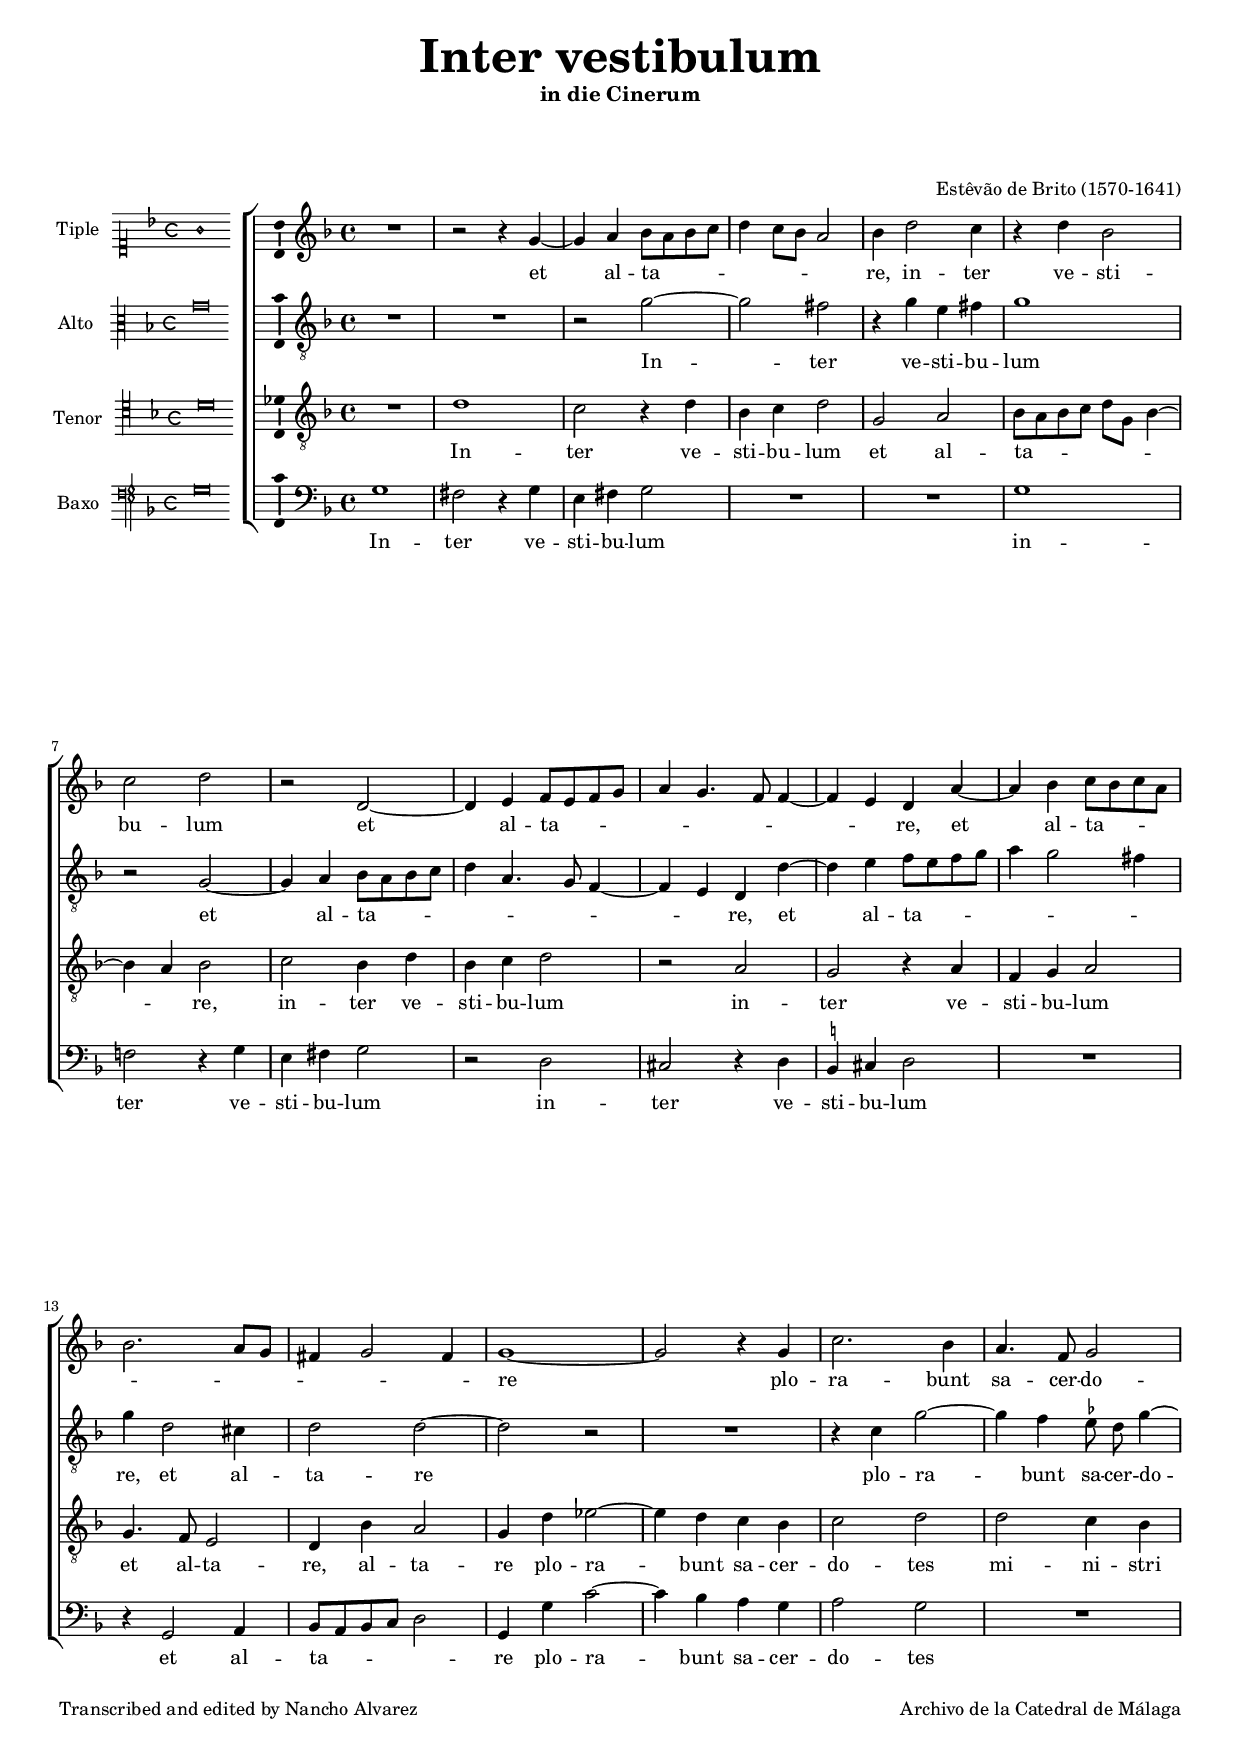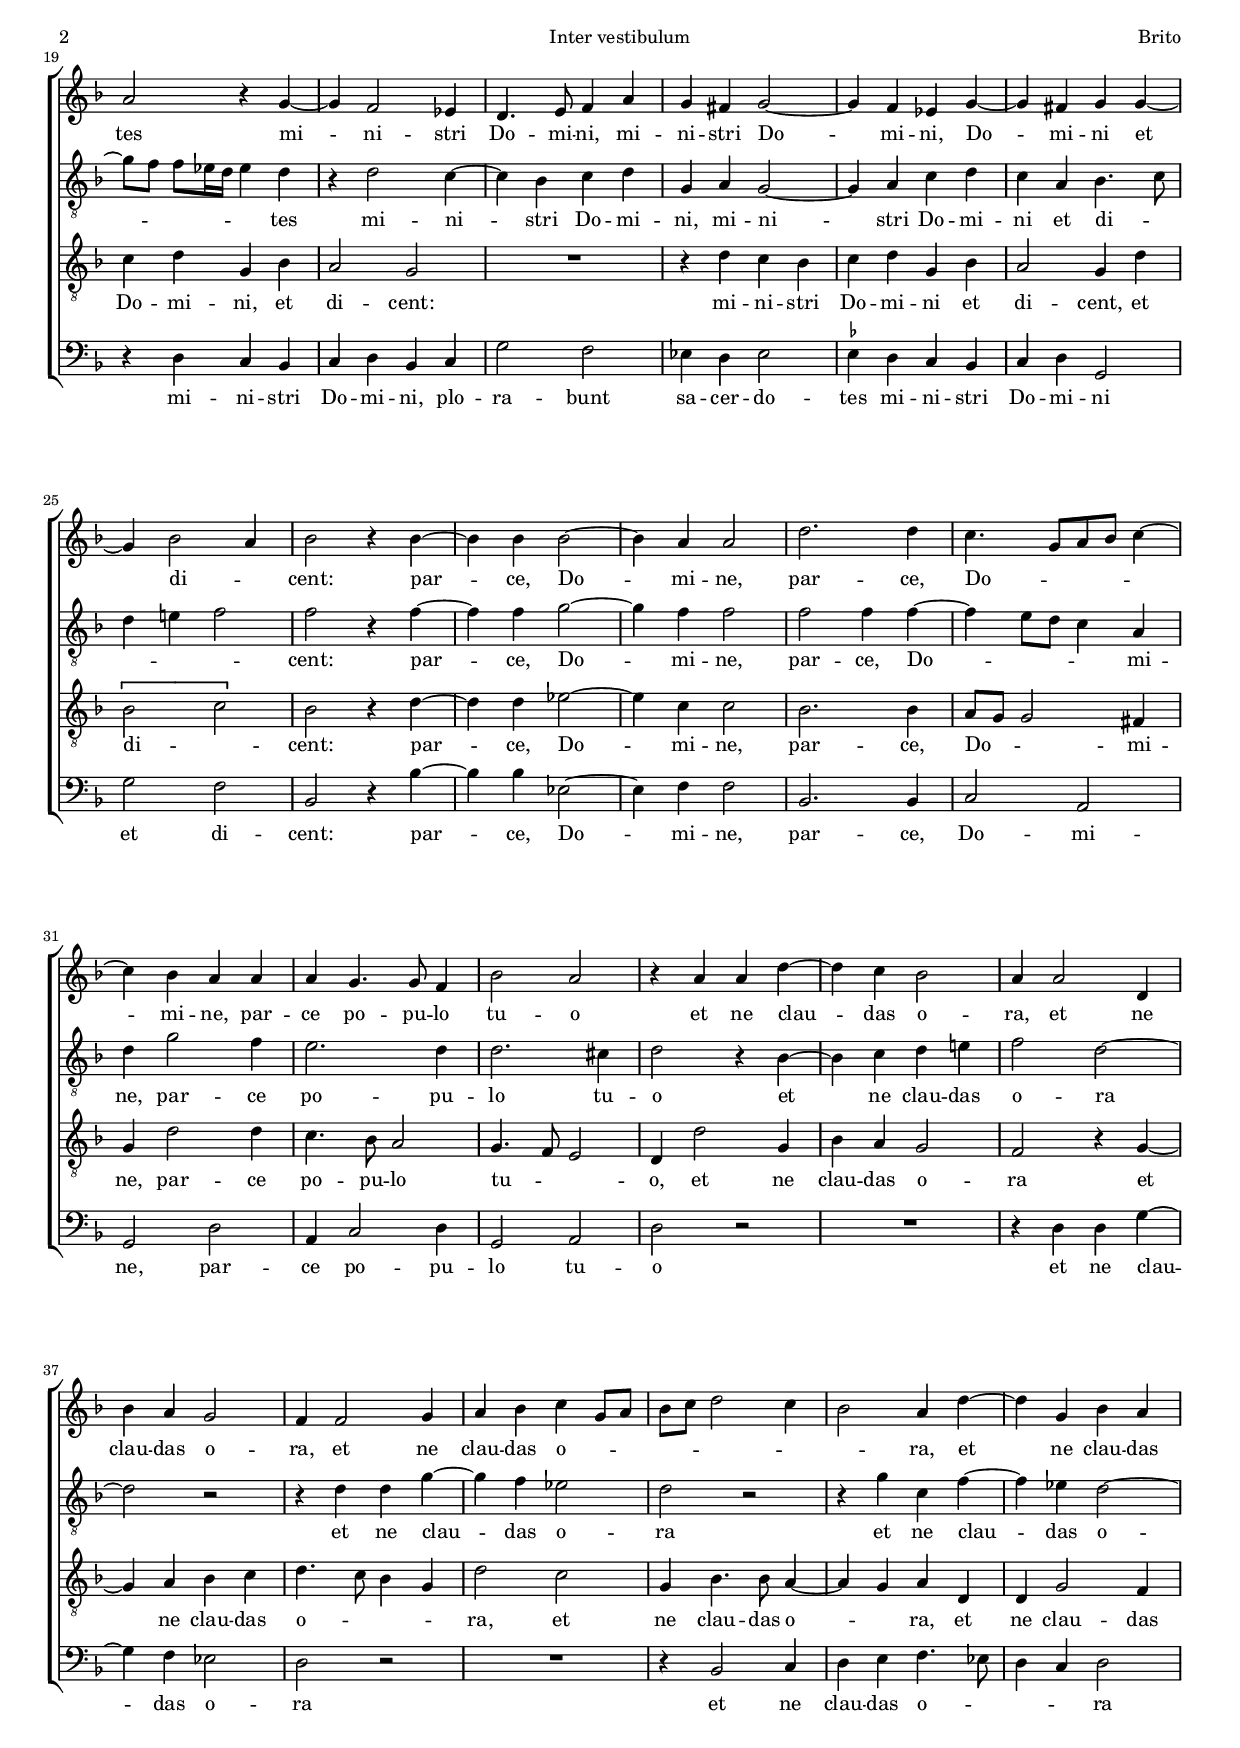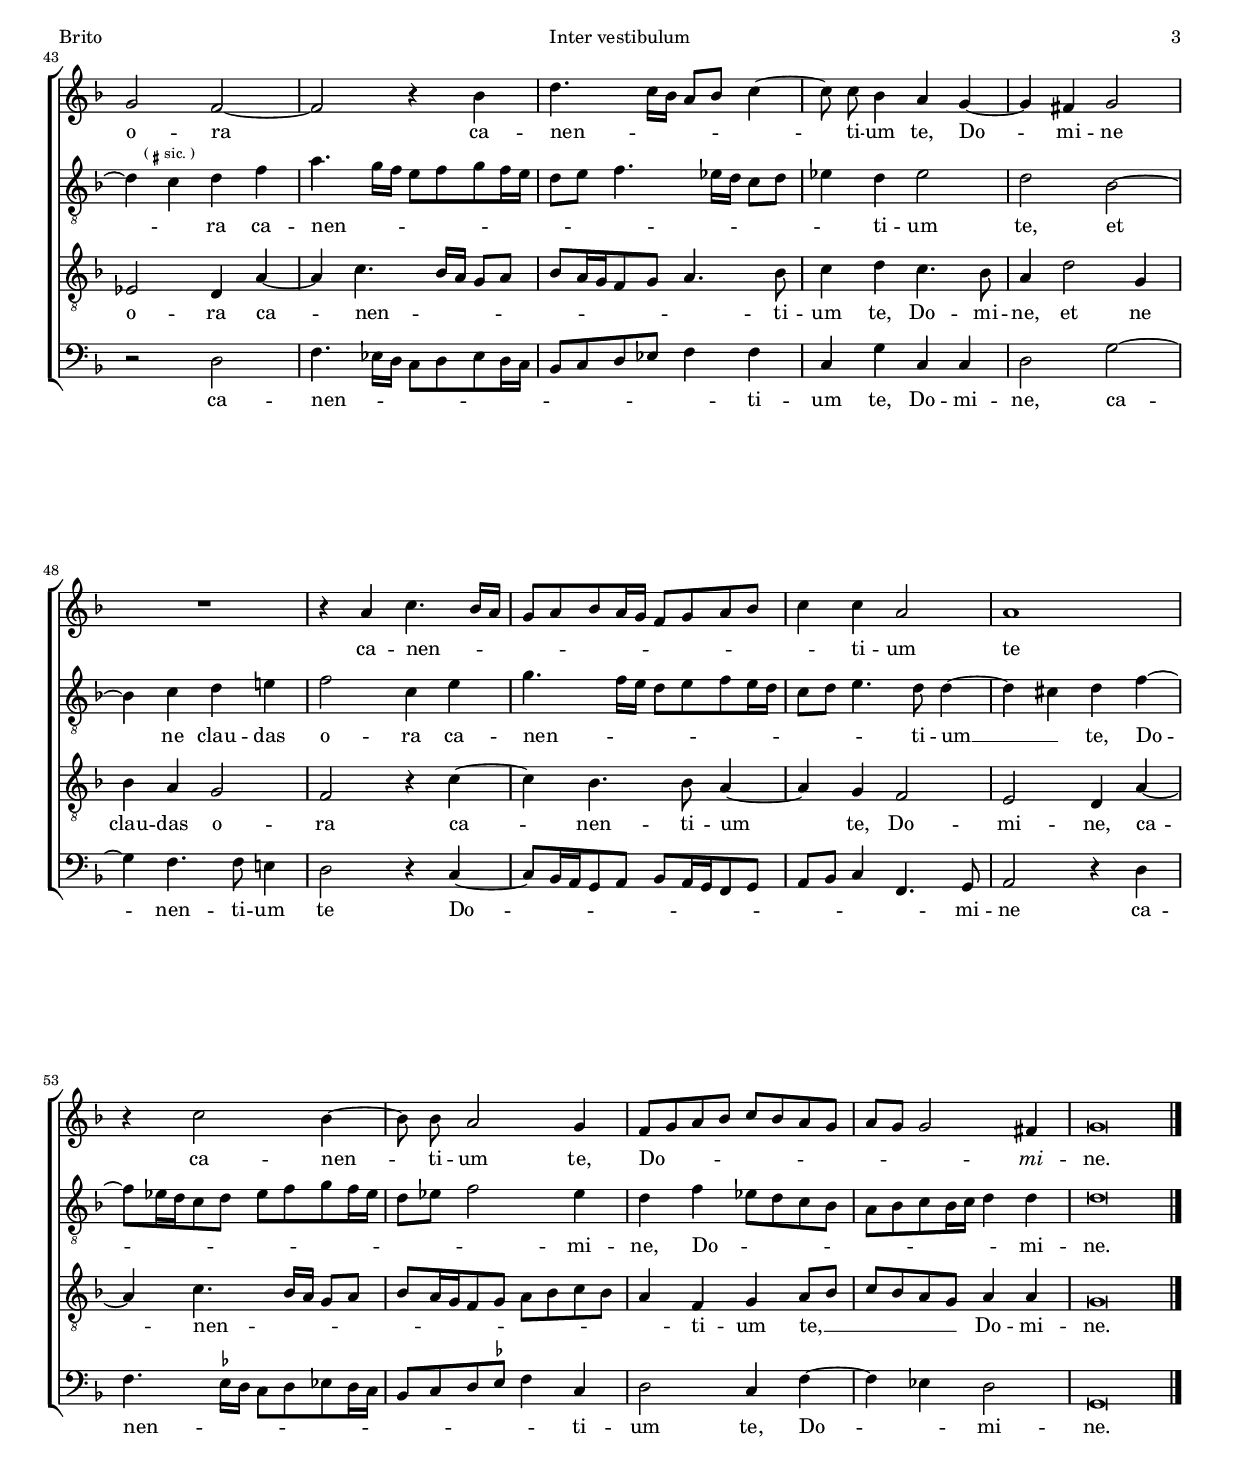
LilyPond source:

\version "2.11.45"

#(set-default-paper-size "a4")
#(set-global-staff-size 16)
#(ly:set-option 'point-and-click #f)

italicas=\override LyricText #'font-shape = #'italic
rectas=\override LyricText #'font-shape = #'upright
ss=\once \set suggestAccidentals = ##t
incipitwidth = 20


\header {
	title=\markup{\bigger \bigger \bigger \bigger "Inter vestibulum"}
	subtitle="in die Cinerum"
	subsubtitle=\markup{\column{ " " " " " " }} 
	composer="Estêvão de Brito (1570-1641)"
	%opus="(-)"
	%poet="Edición de "
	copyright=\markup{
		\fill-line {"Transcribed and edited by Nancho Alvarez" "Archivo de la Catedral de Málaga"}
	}
%	tagline=""
}

global={\key f \major \time 4/4 \skip 1*57 \bar "|." }


cantus=\relative c''{
	R1
	r2 r4 g ~
	g4 a bes8 a bes c
	d4 c8 bes a2
	bes4 d2 c4
	r4 d4 bes2
	c d 
	r2 d, ~
	d4 e f8 e f g
	a4 g4. f8 f4 ~
	f e d a' ~
	a bes c8 bes c a 
	bes2. a8 g
	fis4 g2 fis4 
	g1 ~
	g2 r4 g4
	c2. bes4
	a4. f8 g2
	a2 r4 g ~
	g f2 ees4
	d4. e8 f4 a
	g fis g2 ~
	g4 f ees g ~
	g fis g g ~
	g bes2 a4
	bes2 r4 bes ~
	bes bes bes2 ~
	bes4 a a2
	d2. d4
	c4. g8[ a bes] c4 ~
	c bes a a
	a g4. g8 f4
	bes2 a
	r4 a a d ~
	d c bes2
	a4 a2 d,4
	bes'4 a g2
	f4 f2 g4
	a bes c g8 a
	bes c d2 c4
	bes2 a4 d ~
	d g, bes a
	g2 f ~
	f r4 bes
	d4. c16 bes a8 bes c4 ~
	c8 \noBeam c bes4 a g ~
	g fis g2
	R1
	r4 a c4. bes16 a
	g8[ a bes a16 g] f8[ g a bes]
	c4 c a2
	a1
	r4 c2 bes4 ~
	bes8 \noBeam bes a2 g4
	f8 g a bes c bes a g
	a g g2 fis4 
	g\breve*1/2
}

altus=\relative c''{
	R1
	R
	r2 g ~
	g fis
	r4 g e fis
	g1
	r2 g, ~
	g4 a bes8 a bes c
	d4 a4. g8 f4 ~
	f e d d' ~
	d e f8 e f g
	a4 g2 fis4
	g d2 cis4
	d2 d ~
	d r
	R1
	r4 c g'2 ~
	g4 f \ss ees8 \noBeam d g4 ~
	g8[ f] f[ ees16 d] ees4 d
	r4 d2 c4 ~
	c bes c d
	g, a g2 ~
	g4 a c d
	c a bes4. c8 
	d4 e! f2
	f2 r4 f ~
	f4 f g2 ~
	g4 f f2
	f2 f4 f ~
	f4 e8 d c4 a
	d4 g2 f4 
	e2. d4
	d2. cis4
	d2 r4 bes ~
	bes c d e!
	f2 d ~
	d r
	r4 d d g ~
	g f ees2
	d r
	r4 g c, f ~
	f ees d2 ~
	\override TextScript #'X-offset = #-3
	d4 c^\markup{\smaller \smaller "(" \smaller \smaller \smaller \smaller \sharp \smaller \smaller "sic. )"} d f
	a4. g16 f e8[ f g f16 e]
	d8 e f4. ees16[ d] c8[ d]
	ees4 d ees2
	d2 bes ~
	bes4 c d e!
	f2 c4 e
	g4. f16 e d8[ e f e16 d]
	c8 d e4. d8 d4 ~
	d cis d f ~
	f8[ ees16 d c8 d] ees[ f g8 f16 ees]
	d8 ees f2 ees4
	d4 f ees8 d c bes
	a8[ bes c8 bes16 c] d4 d
	d\breve*1/2
}

tenor=\relative c'{
	R1
	d1
	c2 r4 d
	bes c d2
	g, a
	bes8 a bes c d g, bes4 ~
	bes a bes2
	c bes4 d 
	bes c d2
	r a 
	g r4 a
	f4 g a2
	g4. f8 e2
	d4 bes' a2
	g4 d' ees2 ~
	ees4 d c bes
	c2 d
	d2 c4 bes
	c d g, bes
	a2 g
	R1
	r4 d' c bes 
	c d g, bes
	a2 g4 d'
	\[bes2 c\]
	bes2 r4 d ~
	d d ees2 ~
	ees4 c c2
	bes2. bes4
	a8 g g2 fis4
	g4 d'2 d4
	c4. bes8 a2
	g4. f8 e2
	d4 d'2 g,4
	bes a g2
	f2 r4 g ~
	g a bes c
	d4. c8 bes4 g
	d'2 c
	g4 bes4. bes8 a4 ~
	a g a d,
	d g2 f4 
	ees2 d4 a' ~
	a c4. bes16[ a] g8[ a]
	bes8[ a16 g f8 g] a4. bes8
	c4 d c4. bes8
	a4 d2 g,4
	bes a g2
	f2 r4 c' ~
	c bes4. bes8 a4 ~
	a g f2
	e2 d4 a' ~
	a c4. bes16[ a] g8[ a]
	bes8[ a16 g f8 g] a[ bes c bes]
	a4 f g a8 bes
	c bes a g a4 a 
	g\breve*1/2
}

bassus=\relative c'{
	g1
	fis2 r4 g
	e fis g2
	R1
	R
	g1
	f!2 r4 g
	e fis g2
	r2 d
	cis r4 d
	\ss b cis d2
	R1
	r4 g,2 a4
	bes8 a bes c d2
	g,4 g' c2 ~
	c4 bes a g
	a2 g
	R1
	r4 d c bes
	c d bes c
	g'2 f
	ees4 d ees2
	\ss ees4 d c bes
	c d g,2
	g' f
	bes, r4 bes' ~
	bes bes ees,2 ~
	ees4 f f2
	bes,2. bes4
	c2 a
	g d'
	a4 c2 d4
	g,2 a
	d r
	R1
	r4 d d g ~
	g f ees2
	d r
	R1
	r4 bes2 c4
	d4 e f4. ees8
	d4 c d2
	r d
	f4. ees16 d c8[ d ees d16 c]
	bes8 c d ees f4 f
	c g' c, c
	d2 g ~
	g4 f4. f8 e!4
	d2 r4 c4 ~
	c8[ bes16 a g8 a] bes8[ a16 g f8 g]
	a bes c4 f,4. g8
	a2 r4 d
	f4. \ss ees16 d c8[ d ees!8 d16 c]
	bes8 c d \ss ees f4 c
	d2 c4 f ~
	f ees4 d2
	g,\breve*1/2
}


textocantus=\lyricmode{
et _ al -- ta -- _ _ _ _ _ _ _ re,
in -- ter ve -- sti -- bu -- lum
et _ al -- ta -- _ _ _ _ _ _ _ _ _ re,
et _ al -- ta -- _ _ _ _ _ _ _ _ _ re _
plo -- ra -- bunt
sa -- cer -- do -- tes
mi -- _ ni -- stri Do -- mi -- ni,
mi -- ni -- stri Do -- _ mi -- ni,
Do -- _ mi -- ni 
et _ di -- _ cent:
par -- _ ce,
Do -- _ mi -- ne,
par -- ce,
Do -- _ _ _ _ _ mi -- ne,
par -- ce po -- pu -- lo tu -- o
et ne clau -- _ das o -- ra,
et ne clau -- das o -- ra,
et ne clau -- das o -- _ _ _ _ _ _ _ ra,
et _ ne clau -- das o -- ra _
ca -- nen -- _ _ _ _ _ _ ti -- um te,
Do -- _ mi -- ne
ca -- nen -- _ _ _ _ _ _ _ _ _ _ _ _ ti -- um te
ca -- nen -- _ ti -- um te,
Do -- _ _ _ _ _ _ _ _ _ _ \italicas mi -- \rectas ne.
}

textoaltus=\lyricmode{
In -- _ ter
ve -- sti -- bu -- lum
et _ al -- ta -- _ _ _ _ _ _ _ _ _ re,
et _ al -- ta -- _ _ _ _ _ _ re,
et al -- ta -- re _
plo -- ra -- _ bunt sa -- cer -- do -- _ _ _ _ _ _ tes
mi -- ni -- _ stri Do -- mi -- ni,
mi -- ni -- _ stri Do -- mi -- ni
et di -- _ _ _ _ cent:
par -- _ ce,
Do -- _ mi -- ne,
par -- ce,
Do -- _ _ _ _ mi -- ne,
par -- ce po -- pu -- lo tu -- o
et _ ne clau -- das
o -- ra _
et ne clau -- _ das o -- ra
et ne clau -- _ das o -- _ _ ra
ca -- nen -- _ _ _ _ _ _ _ _ _ _ _ _ _ _ _ ti -- um te,
et _ ne clau -- das o -- ra 
ca -- nen -- _ _ _ _ _ _ _ _ _ _ ti -- um __ _ _ te,
Do -- _ _ _ _ _ _ _ _ _ _ _ _ _ mi -- ne,
Do -- _ _ _ _ _ _ _ _ _ _ mi -- ne.
}

textotenor=\lyricmode{
In -- ter ve -- sti -- bu -- lum
et al -- ta -- _ _ _ _ _ _ _ _ re,
in -- ter ve -- sti -- bu -- lum
in -- ter ve -- sti -- bu -- lum
et al -- ta -- re,
al -- ta -- re
plo -- ra -- _ bunt sa -- cer -- do -- tes
mi -- ni -- stri Do -- mi -- ni,
et di -- cent:
mi -- ni -- stri Do -- mi -- ni et di -- cent,
et di -- _ cent:
par -- _ ce, Do -- _ mi -- ne,
par -- ce, Do -- _ _ mi -- ne,
par -- ce po -- pu -- lo tu -- _ _ o,
et ne clau -- das o -- ra
et _ ne clau -- das o -- _ _ _ ra,
et ne clau -- das o -- _ _ ra,
et ne clau -- das o -- ra
ca -- _ nen -- _ _ _ _ _ _ _ _ _ _ ti -- um te,
Do -- mi -- ne,
et ne clau -- das o -- ra
ca -- _ nen -- ti -- um _ te,
Do -- mi -- ne,
ca -- _ nen -- _ _ _ _ _ _ _ _ _ _ _ _ _ _ ti -- um te, __ _ _ _ _ _ 
Do -- mi -- ne.
}

textobassus=\lyricmode{
In -- ter ve -- sti -- bu -- lum
in -- ter
ve -- sti -- bu -- lum
in -- ter
ve -- sti -- bu -- lum
et al -- ta -- _ _ _ _ re plo -- ra -- _ bunt sa -- cer -- do -- tes
mi -- ni -- stri Do -- mi -- ni,
plo -- ra -- bunt sa -- cer -- do -- tes
mi -- ni -- stri Do -- mi -- ni et di -- cent:
par -- _ ce,
Do -- _ mi -- ne,
par -- ce,
Do -- mi -- ne,
par -- ce po -- pu -- lo tu -- o
et ne clau -- _ das o -- ra
et ne clau -- das o -- _ _ _ ra
ca -- nen -- _ _ _ _ _ _ _ _ _ _ _ _ ti -- um te,
Do -- mi -- ne,
ca -- _ nen -- ti -- um te
Do -- _ _ _ _ _ _ _ _ _ _ _ _ _ _ mi -- ne
ca -- nen -- _ _ _ _ _ _ _ _ _ _ _ _ ti -- um te,
Do -- _ _ mi -- ne.
}



incipitcantus=\markup{
	\score{
		{ 
		\set Staff.instrumentName="Tiple  "
		\override NoteHead   #'style = #'neomensural
		\override Rest #'style = #'neomensural
		\override Staff.TimeSignature #'style = #'neomensural
		\cadenzaOn 
		\clef "petrucci-c1"
		\key f \major
		\time 4/4
		g'1
		} 
	\layout {
		\context {\Voice
			\remove Ligature_bracket_engraver
			\consists Mensural_ligature_engraver
		}
		line-width=\incipitwidth
		indent = 0
	}
	}
}


incipitaltus=\markup{
	\score{
		{ 
		\set Staff.instrumentName="Alto   "
		\override NoteHead   #'style = #'neomensural 
		\override Rest #'style = #'neomensural
		\override Staff.TimeSignature #'style = #'neomensural
		\cadenzaOn 
		\clef "petrucci-c3"
		\key f \major
		\time 4/4
		g'\breve
		} 
	\layout {
		\context {\Voice
			\remove Ligature_bracket_engraver
			\consists Mensural_ligature_engraver
		}
		line-width=\incipitwidth
		indent = 0
	}
	}
}


incipittenor=\markup{
	\score{
		{ 
		\set Staff.instrumentName="Tenor  "
		\override NoteHead   #'style = #'neomensural 
		\override Rest #'style = #'neomensural
		\override Staff.TimeSignature #'style = #'neomensural
		\cadenzaOn 
		\clef "petrucci-c4"
		\key f \major
		\time 4/4
		d'\breve
		} 
	\layout {
		\context {\Voice
			\remove Ligature_bracket_engraver
			\consists Mensural_ligature_engraver
		}
		line-width=\incipitwidth
		indent=0
	}
	}
}


incipitbassus=\markup{
	\score{
		{ 
		\set Staff.instrumentName="Baxo  "
		\override NoteHead   #'style = #'neomensural 
		\override Rest #'style = #'neomensural
		\override Staff.TimeSignature #'style = #'neomensural
		\cadenzaOn 
		\clef "petrucci-f4"
		\key f \major
		\time 4/4
		g\breve
		} 
	\layout {
		\context {\Voice
			\remove Ligature_bracket_engraver
			\consists Mensural_ligature_engraver
		}
		line-width=\incipitwidth
		indent = 0
	}
	}
}





\score {
\new ChoirStaff<<

	\new Staff <<\global
	\new Voice="v1" {
		\set Staff.instrumentName=\incipitcantus
		\clef "treble"
		\cantus }
	\new Lyrics \lyricsto "v1" {\textocantus }
	>>

	
	\new Staff << \global
	\new Voice="v2" {
		\set Staff.instrumentName=\incipitaltus
		\clef "G_8" 
		\altus}
	\new Lyrics \lyricsto "v2" {\textoaltus }
	>>

	
	\new Staff <<\global
	\new Voice="v3" {
		\set Staff.instrumentName=\incipittenor
		\clef "G_8"
		\tenor }
	\new Lyrics \lyricsto "v3" {\textotenor }
	>>
	

	\new Staff <<\global
	\new Voice="v4" {
		\set Staff.instrumentName=\incipitbassus
		\clef "bass" 
		\bassus }
	\new Lyrics \lyricsto "v4" {\textobassus}
	>>
	
>>

\layout{ 
	\context {\Lyrics 
		\override VerticalAxisGroup #'minimum-Y-extent = #'(0 . 0) 
		%\override LyricText #'font-size = #1.2
		\override LyricHyphen #'minimum-distance = #0.33
	}
	\context {\Score 
		\override BarNumber #'padding = #2 
	}
	\context {\Voice 
		melismaBusyProperties = #'() 
	}
	%\context { \RemoveEmptyStaffContext }
	\context {\Staff 
		\override VerticalAxisGroup #'minimum-Y-extent = #'(0 . 4.6)
		\consists Ambitus_engraver 
		\override LigatureBracket #'padding = #1
	}
}

%\midi {}

}


\markup{ " " }

\paper{
	evenHeaderMarkup=\markup  \fill-line { \fromproperty #'page:page-number-string "Inter vestibulum" "Brito" }
	oddHeaderMarkup= \markup  \fill-line { \on-the-fly #not-first-page "Brito" \on-the-fly #not-first-page "Inter vestibulum" \on-the-fly #not-first-page \fromproperty #'page:page-number-string }
	system-count=10
	%line-width=19.0\cm
	ragged-last-bottom = ##f
	indent=3.3\cm
	between-system-padding = 0
	foot-separation=3\mm
	head-separation=0.5\mm
}
